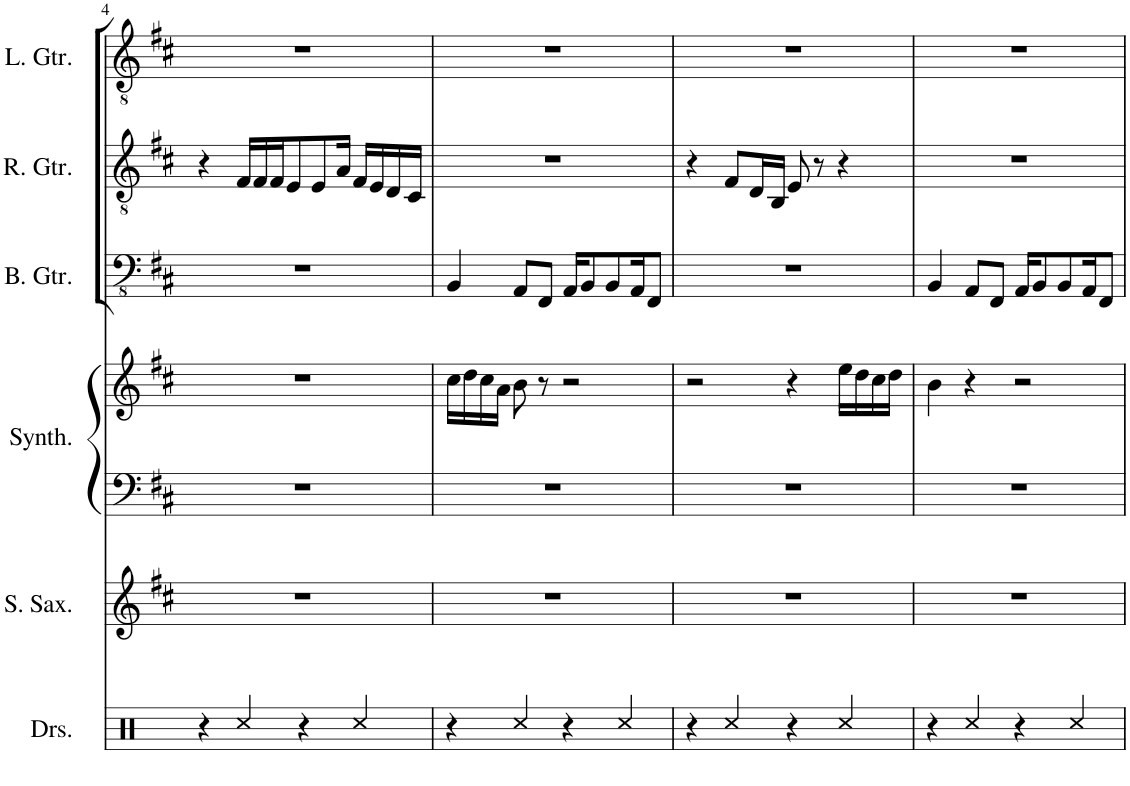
**kern	**kern	**kern	**kern	**kern	**kern	**kern
*part6	*part5	*part4	*part4	*part3	*part2	*part1
*staff7	*staff6	*staff5	*staff4	*staff3	*staff2	*staff1
*I"Drumset	*I"Soprano Saxophone	*I"Brightness Synthesiser	*	*I"Bass Guitar	*I"Rhythm Guitar	*I"Lead Guitar
*I'Drs.	*I'S. Sax.	*I'Synth.	*	*I'B. Gtr.	*I'R. Gtr.	*I'L. Gtr.
!!LO:PB:g=z
*clefX	*clefG2	*clefF4	*clefG2	*clefFv4	*clefGv2	*clefGv2
*	*ITrd1c2	*	*	*	*	*
*k[]	*k[f#c#]	*k[f#c#]	*k[f#c#]	*k[f#c#]	*k[f#c#]	*k[f#c#]
*M4/4	*M4/4	*M4/4	*M4/4	*M4/4	*M4/4	*M4/4
=4	=4	=4	=4	=4	=4	=4
4r	1r	1r	1r	1r	4r	1r
4Rcc/	.	.	.	.	16F#/LL	.
.	.	.	.	.	16F#/	.
.	.	.	.	.	16F#/J	.
.	.	.	.	.	8E/	.
4r	.	.	.	.	.	.
.	.	.	.	.	8E/	.
.	.	.	.	.	16A/Jk	.
4Rcc/	.	.	.	.	16F#/LL	.
.	.	.	.	.	16E/	.
.	.	.	.	.	16D/	.
.	.	.	.	.	16C#/JJ	.
=5	=5	=5	=5	=5	=5	=5
4r	1r	1r	16cc#\LL	4BBB/	1r	1r
.	.	.	16dd\	.	.	.
.	.	.	16cc#\	.	.	.
.	.	.	16a\JJ	.	.	.
4Rcc/	.	.	8b\	8AAA/L	.	.
.	.	.	8r	8FFF#/J	.	.
4r	.	.	2r	16AAA/KL	.	.
.	.	.	.	8BBB/	.	.
.	.	.	.	8BBB/	.	.
4Rcc/	.	.	.	.	.	.
.	.	.	.	16AAA/K	.	.
.	.	.	.	8FFF#/J	.	.
=6	=6	=6	=6	=6	=6	=6
4r	1r	1r	2r	1r	4r	1r
4Rcc/	.	.	.	.	8F#/L	.
.	.	.	.	.	16D/L	.
.	.	.	.	.	16BB/JJ	.
4r	.	.	4r	.	8E/	.
.	.	.	.	.	8r	.
4Rcc/	.	.	16ee\LL	.	4r	.
.	.	.	16dd\	.	.	.
.	.	.	16cc#\	.	.	.
.	.	.	16dd\JJ	.	.	.
=7	=7	=7	=7	=7	=7	=7
4r	1r	1r	4b\	4BBB/	1r	1r
4Rcc/	.	.	4r	8AAA/L	.	.
.	.	.	.	8FFF#/J	.	.
4r	.	.	2r	16AAA/KL	.	.
.	.	.	.	8BBB/	.	.
.	.	.	.	8BBB/	.	.
4Rcc/	.	.	.	.	.	.
.	.	.	.	16AAA/K	.	.
.	.	.	.	8FFF#/J	.	.
=	=	=	=	=	=	=
*-	*-	*-	*-	*-	*-	*-
